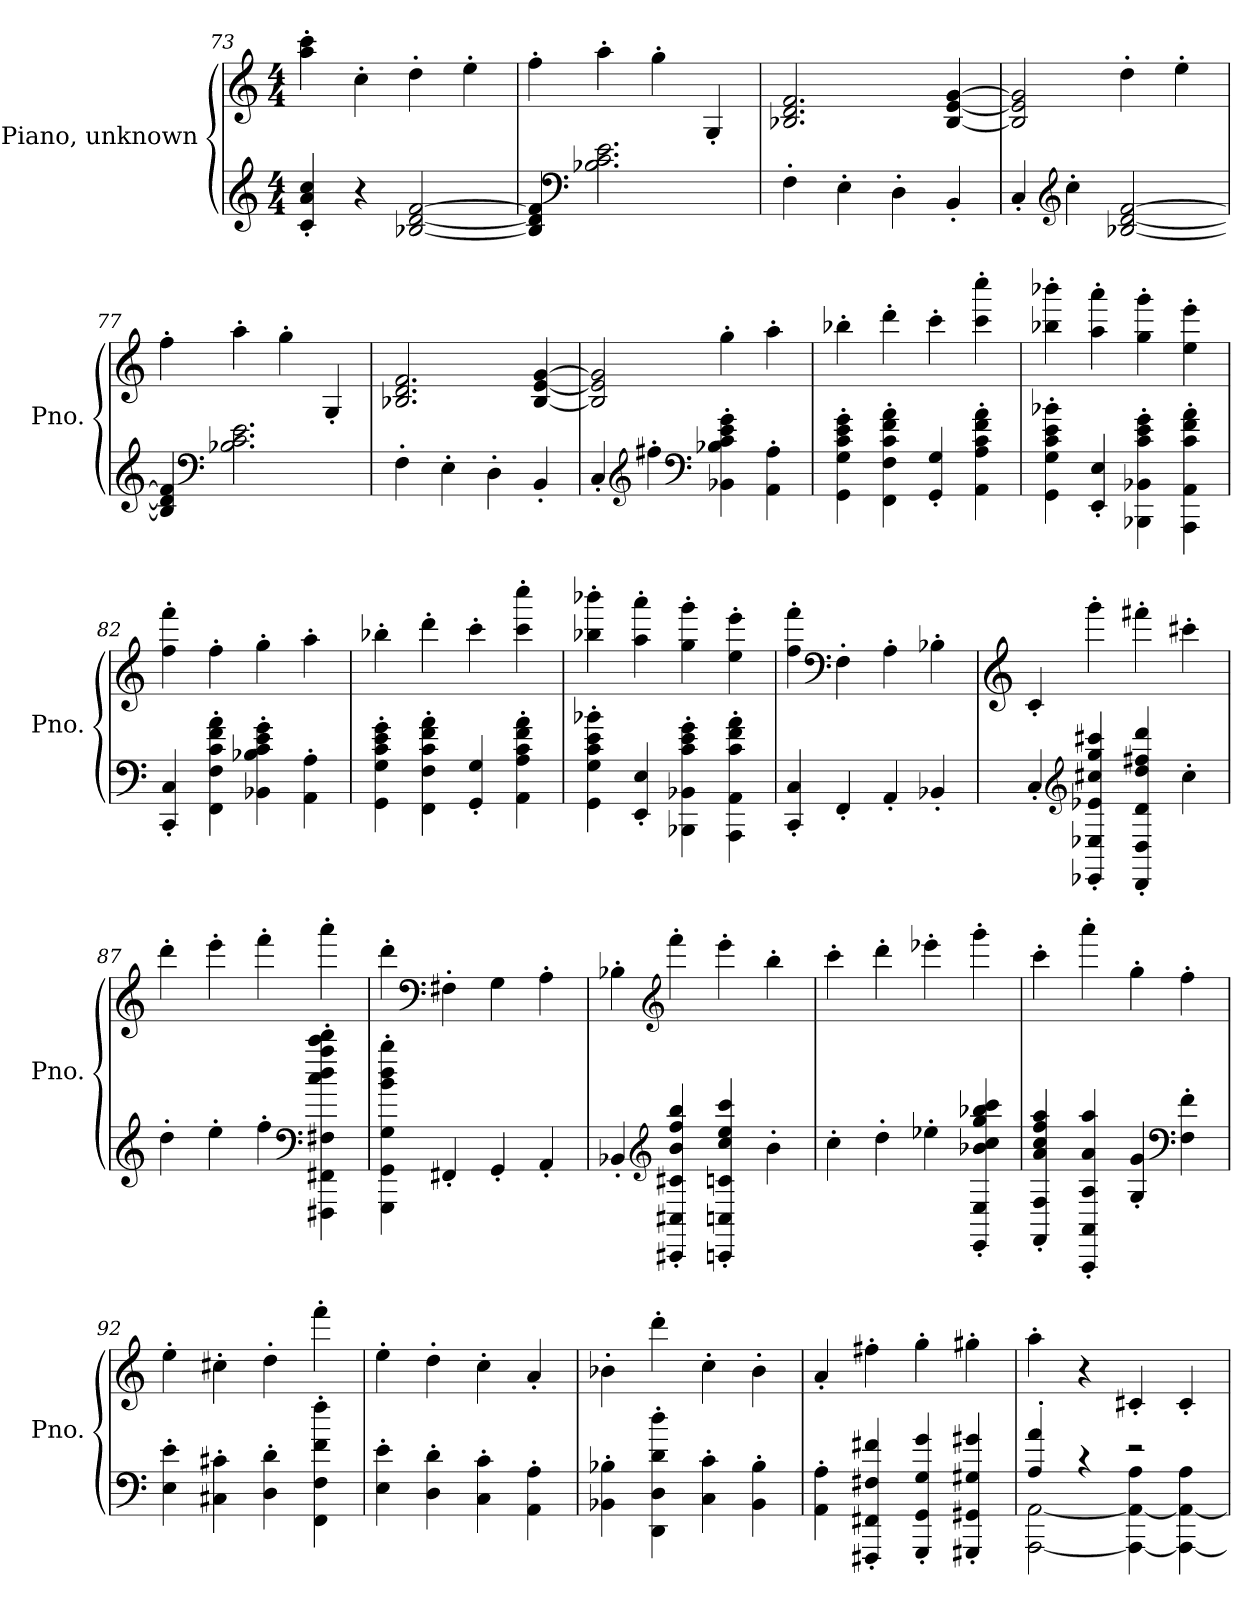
**kern	**kern
*part1	*part1
*staff2	*staff1
*I"Piano, unknown	*
*I'Pno.	*
*clefG2	*clefG2
*k[]	*k[]
*M4/4	*M4/4
=73	=73
4c/' 4a/' 4cc/'	4aa\' 4ccc\'
4r	4cc'\
[2B-X/ [2d/ [2f/	4dd'\
.	4ee'\
=74	=74
4B-/] 4d/] 4f/]	4ff'\
*clefF4	*
2.B-X\ 2.c\ 2.e\	4aa'\
.	4gg'\
.	4G'/
=75	=75
4F'\	2.B-X/ 2.d/ 2.f/
4E'\	.
4D'\	.
4BB'/	[4B-/ [4e/ [4g/
!!LO:LB:g=z
=76	=76
4C'/	2B-/] 2e/] 2g/]
*clefG2	*
4cc'\	.
[2B-X/ [2d/ [2f/	4dd'\
.	4ee'\
=77	=77
4B-/] 4d/] 4f/]	4ff'\
*clefF4	*
2.B-X\ 2.c\ 2.e\	4aa'\
.	4gg'\
.	4G'/
=78	=78
4F'\	2.B-X/ 2.d/ 2.f/
4E'\	.
4D'\	.
4BB'/	[4B-/ [4e/ [4g/
=79	=79
4C'/	2B-/] 2e/] 2g/]
*clefG2	*
4ff#X'\	.
*clefF4	*
4BB-X\' 4B-X\' 4c\' 4e\' 4g\'	4gg'\
4AA\' 4A\'	4aa'\
=80	=80
4GG\' 4G\' 4c\' 4e\' 4g\'	4bb-X'\
4FF\' 4F\' 4c\' 4f\' 4a\'	4ddd'\
4GG/' 4G/'	4ccc'\
4AA\' 4A\' 4c\' 4f\' 4a\'	4ccc\' 4cccc\'
=81	=81
4GG\' 4G\' 4c\' 4e\' 4b-X\'	4bb-X\' 4bbb-X\'
4EE/' 4E/'	4aa\' 4aaa\'
4BBB-X\' 4BB-X\' 4c\' 4e\' 4g\'	4gg\' 4ggg\'
4AAA\' 4AA\' 4c\' 4f\' 4a\'	4ee\' 4eee\'
!!LO:LB:g=z
=82	=82
4CC/' 4C/'	4ff\' 4fff\'
4FF\' 4F\' 4c\' 4f\' 4a\'	4ff'\
4BB-X\' 4B-X\' 4c\' 4e\' 4g\'	4gg'\
4AA\' 4A\'	4aa'\
=83	=83
4GG\' 4G\' 4c\' 4e\' 4g\'	4bb-X'\
4FF\' 4F\' 4c\' 4f\' 4a\'	4ddd'\
4GG/' 4G/'	4ccc'\
4AA\' 4A\' 4c\' 4f\' 4a\'	4ccc\' 4cccc\'
=84	=84
4GG\' 4G\' 4c\' 4e\' 4b-X\'	4bb-X\' 4bbb-X\'
4EE/' 4E/'	4aa\' 4aaa\'
4BBB-X\' 4BB-X\' 4c\' 4e\' 4g\'	4gg\' 4ggg\'
4AAA\' 4AA\' 4c\' 4f\' 4a\'	4ee\' 4eee\'
=85	=85
4CC/' 4C/'	4ff\' 4fff\'
*	*clefF4
4FF'/	4F'\
4AA'/	4A'\
4BB-X'/	4B-X'\
=86	=86
*	*clefG2
4C'/	4c'/
*clefG2	*
4EE-X/' 4E-X/' 4e-X/' 4cc#X/' 4gg/' 4ccc#X/'	4ggg'\
4DD/' 4D/' 4d/' 4dd/' 4ff#X/' 4ddd/'	4fff#X'\
4cc#'\	4ccc#X'\
!!LO:LB:g=z
=87	=87
4dd'\	4ddd'\
4ee'\	4eee'\
4ff'\	4fff'\
*clefF4	*
4FFF#X\' 4FF#X\' 4F#X\' 4cc\' 4dd\' 4aa\' 4ccc\' 4ddd\'	4aaa'\
=88	=88
4GGG\' 4GG\' 4G\' 4b\' 4dd\' 4bb\'	4ddd'\
*	*clefF4
4FF#X'/	4F#X'\
4GG'/	4G\
4AA'/	4A'\
=89	=89
4BB-X'/	4B-X'\
*clefG2	*clefG2
4CC#X/' 4C#X/' 4c#X/' 4b/' 4ff/' 4bb/'	4fff'\
4CCn/' 4Cn/' 4cn/' 4cc/' 4ee/' 4ccc/'	4eee'\
4b'\	4bb'\
=90	=90
4cc'\	4ccc'\
4dd'\	4ddd'\
4ee-X'\	4eee-X'\
4EE/' 4E/' 4b-X/' 4cc/' 4gg/' 4bb-X/' 4ccc/'	4ggg'\
=91	=91
4FF/' 4F/' 4a/' 4cc/' 4ff/' 4aa/'	4ccc'\
4AAA/' 4AA/' 4A/' 4a/' 4aa/'	4aaa'\
4G/' 4g/'	4gg'\
*clefF4	*
4F\' 4f\'	4ff'\
!!LO:LB:g=z
=92	=92
4E\' 4e\'	4ee'\
4C#X\' 4c#X\'	4cc#X'\
4D\' 4d\'	4dd'\
4FF\' 4F\' 4f\' 4ff\'	4fff'\
=93	=93
4E\' 4e\'	4ee'\
4D\' 4d\'	4dd'\
4C\' 4c\'	4cc'\
4AA\' 4A\'	4a'/
=94	=94
4BB-X\' 4B-X\'	4b-X'\
4DD\' 4D\' 4d\' 4dd\'	4ddd'\
4C\' 4c\'	4cc'\
4BB-\' 4B-\'	4b-'\
=95	=95
4AA\' 4A\'	4a'/
4FFF#X/' 4FF#X/' 4F#X/' 4f#X/'	4ff#X'\
4GGG/' 4GG/' 4G/' 4g/'	4gg'\
4GGG#X/' 4GG#X/' 4G#X/' 4g#X/'	4gg#X'\
=96	=96
*^	*
4A/' 4a/'	[2AAA\ [2AA\	4aa'\
4r	.	4r
2r	4AAA\_ 4AA\_ 4A\	4c#X'/
.	4AAA\_ 4AA\_ 4A\	4c#'/
*v	*v	*
=	=
*-	*-
